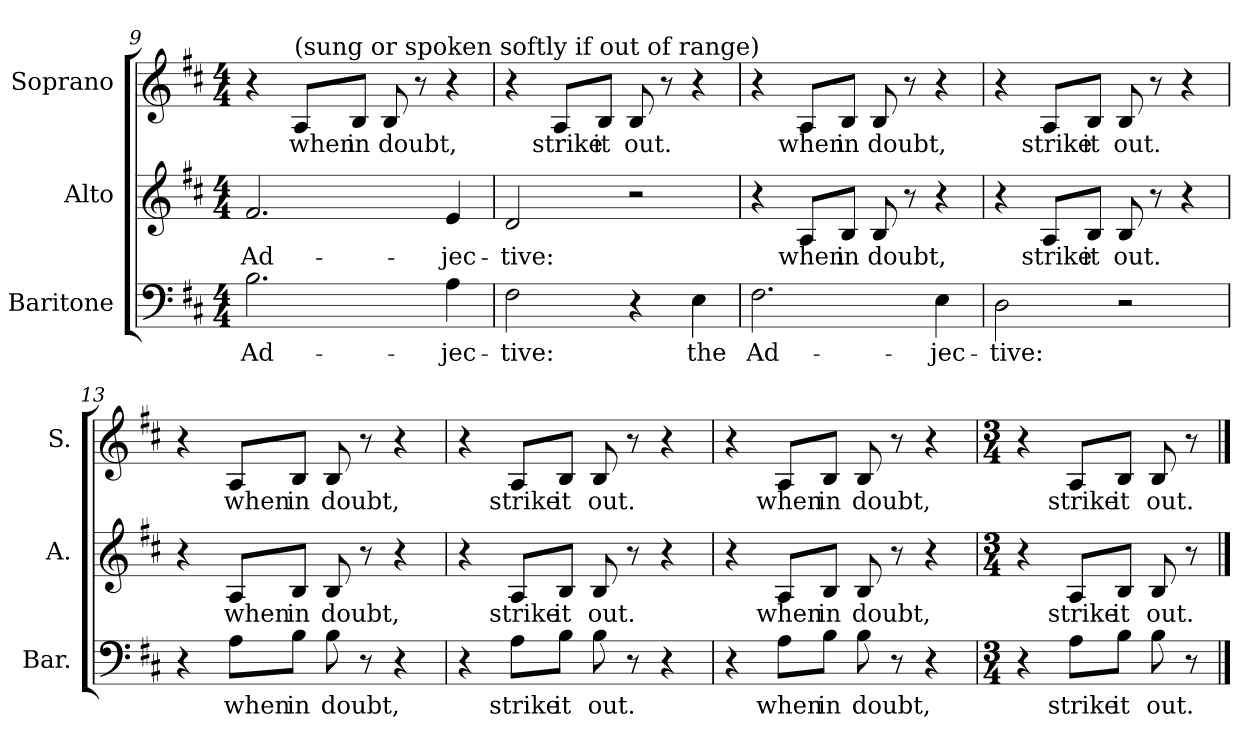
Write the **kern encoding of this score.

**kern	**text	**kern	**text	**kern	**text
*part3	*part3	*part2	*part2	*part1	*part1
*staff3	*staff3	*staff2	*staff2	*staff1	*staff1
*I"Baritone	*	*I"Alto	*	*I"Soprano	*
*I'Bar.	*	*I'A.	*	*I'S.	*
*clefF4	*	*clefG2	*	*clefG2	*
*k[f#c#]	*	*k[f#c#]	*	*k[f#c#]	*
*D:	*	*D:	*	*D:	*
*M4/4	*	*M4/4	*	*M4/4	*
=9	=9	=9	=9	=9	=9
!	!LO:LY:b:color=#000000	!	!	!	!
!	!	!	!LO:LY:b:color=#000000	!	!
2.Bi\	Ad-	2.f#i/	Ad-	4r	.
!	!	!	!	!LO:TX:a:t=(sung or spoken softly if out of range)	!
!	!	!	!	!	!LO:LY:b:color=#000000
.	.	.	.	8Ai/L	when
!	!	!	!	!	!LO:LY:b:color=#000000
.	.	.	.	8Bi/J	in
!	!	!	!	!	!LO:LY:b:color=#000000
.	.	.	.	8Bi/	doubt,
.	.	.	.	8r	.
!	!LO:LY:b:color=#000000	!	!	!	!
!	!	!	!LO:LY:b:color=#000000	!	!
4Ai\	-jec-	4ei/	-jec-	4r	.
=10	=10	=10	=10	=10	=10
!	!LO:LY:b:color=#000000	!	!	!	!
!	!	!	!LO:LY:b:color=#000000	!	!
2F#i\	-tive:	2di/	-tive:	4r	.
!	!	!	!	!	!LO:LY:b:color=#000000
.	.	.	.	8Ai/L	strike
!	!	!	!	!	!LO:LY:b:color=#000000
.	.	.	.	8Bi/J	it
!	!	!	!	!	!LO:LY:b:color=#000000
4r	.	2r	.	8Bi/	out.
.	.	.	.	8r	.
!	!LO:LY:b:color=#000000	!	!	!	!
4Ei\	the	.	.	4r	.
=11	=11	=11	=11	=11	=11
!	!LO:LY:b:color=#000000	!	!	!	!
2.F#i\	Ad-	4r	.	4r	.
!	!	!	!LO:LY:b:color=#000000	!	!
!	!	!	!	!	!LO:LY:b:color=#000000
.	.	8Ai/L	when	8Ai/L	when
!	!	!	!LO:LY:b:color=#000000	!	!
!	!	!	!	!	!LO:LY:b:color=#000000
.	.	8Bi/J	in	8Bi/J	in
!	!	!	!LO:LY:b:color=#000000	!	!
!	!	!	!	!	!LO:LY:b:color=#000000
.	.	8Bi/	doubt,	8Bi/	doubt,
.	.	8r	.	8r	.
!	!LO:LY:b:color=#000000	!	!	!	!
4Ei\	-jec-	4r	.	4r	.
=12	=12	=12	=12	=12	=12
!	!LO:LY:b:color=#000000	!	!	!	!
2Di\	-tive:	4r	.	4r	.
!	!	!	!LO:LY:b:color=#000000	!	!
!	!	!	!	!	!LO:LY:b:color=#000000
.	.	8Ai/L	strike	8Ai/L	strike
!	!	!	!LO:LY:b:color=#000000	!	!
!	!	!	!	!	!LO:LY:b:color=#000000
.	.	8Bi/J	it	8Bi/J	it
!	!	!	!LO:LY:b:color=#000000	!	!
!	!	!	!	!	!LO:LY:b:color=#000000
2r	.	8Bi/	out.	8Bi/	out.
.	.	8r	.	8r	.
.	.	4r	.	4r	.
!!LO:LB:g=z
=13	=13	=13	=13	=13	=13
4r	.	4r	.	4r	.
!	!LO:LY:b:color=#000000	!	!	!	!
!	!	!	!LO:LY:b:color=#000000	!	!
!	!	!	!	!	!LO:LY:b:color=#000000
8Ai\L	when	8Ai/L	when	8Ai/L	when
!	!LO:LY:b:color=#000000	!	!	!	!
!	!	!	!LO:LY:b:color=#000000	!	!
!	!	!	!	!	!LO:LY:b:color=#000000
8Bi\J	in	8Bi/J	in	8Bi/J	in
!	!LO:LY:b:color=#000000	!	!	!	!
!	!	!	!LO:LY:b:color=#000000	!	!
!	!	!	!	!	!LO:LY:b:color=#000000
8Bi\	doubt,	8Bi/	doubt,	8Bi/	doubt,
8r	.	8r	.	8r	.
4r	.	4r	.	4r	.
=14	=14	=14	=14	=14	=14
4r	.	4r	.	4r	.
!	!LO:LY:b:color=#000000	!	!	!	!
!	!	!	!LO:LY:b:color=#000000	!	!
!	!	!	!	!	!LO:LY:b:color=#000000
8Ai\L	strike	8Ai/L	strike	8Ai/L	strike
!	!LO:LY:b:color=#000000	!	!	!	!
!	!	!	!LO:LY:b:color=#000000	!	!
!	!	!	!	!	!LO:LY:b:color=#000000
8Bi\J	it	8Bi/J	it	8Bi/J	it
!	!LO:LY:b:color=#000000	!	!	!	!
!	!	!	!LO:LY:b:color=#000000	!	!
!	!	!	!	!	!LO:LY:b:color=#000000
8Bi\	out.	8Bi/	out.	8Bi/	out.
8r	.	8r	.	8r	.
4r	.	4r	.	4r	.
=15	=15	=15	=15	=15	=15
4r	.	4r	.	4r	.
!	!LO:LY:b:color=#000000	!	!	!	!
!	!	!	!LO:LY:b:color=#000000	!	!
!	!	!	!	!	!LO:LY:b:color=#000000
8Ai\L	when	8Ai/L	when	8Ai/L	when
!	!LO:LY:b:color=#000000	!	!	!	!
!	!	!	!LO:LY:b:color=#000000	!	!
!	!	!	!	!	!LO:LY:b:color=#000000
8Bi\J	in	8Bi/J	in	8Bi/J	in
!	!LO:LY:b:color=#000000	!	!	!	!
!	!	!	!LO:LY:b:color=#000000	!	!
!	!	!	!	!	!LO:LY:b:color=#000000
8Bi\	doubt,	8Bi/	doubt,	8Bi/	doubt,
8r	.	8r	.	8r	.
4r	.	4r	.	4r	.
=16	=16	=16	=16	=16	=16
*M3/4	*	*M3/4	*	*M3/4	*
4r	.	4r	.	4r	.
!	!LO:LY:b:color=#000000	!	!	!	!
!	!	!	!LO:LY:b:color=#000000	!	!
!	!	!	!	!	!LO:LY:b:color=#000000
8Ai\L	strike	8Ai/L	strike	8Ai/L	strike
!	!LO:LY:b:color=#000000	!	!	!	!
!	!	!	!LO:LY:b:color=#000000	!	!
!	!	!	!	!	!LO:LY:b:color=#000000
8Bi\J	it	8Bi/J	it	8Bi/J	it
!	!LO:LY:b:color=#000000	!	!	!	!
!	!	!	!LO:LY:b:color=#000000	!	!
!	!	!	!	!	!LO:LY:b:color=#000000
8Bi\	out.	8Bi/	out.	8Bi/	out.
8r	.	8r	.	8r	.
==	==	==	==	==	==
*-	*-	*-	*-	*-	*-
